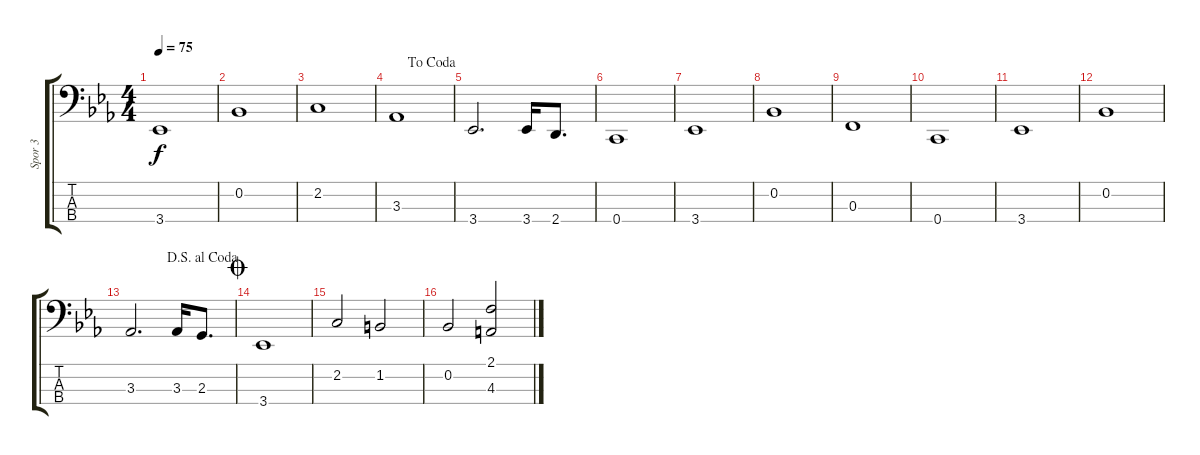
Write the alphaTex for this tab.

\track ("Spor 3" "Spor 3") {instrument acousticbass}
\staff {score tabs}
\tuning (Eb2 Bb1 F1 C1) {hide}
\ts (4 4)
\tempo 75
\clef f4
\ks eb
3.4.1{dy f} |
0.2.1 |
2.2.1 |
\jump dacoda
3.3.1 |
3.4.2{d} 3.4.16 2.4.8{d} |
0.4.1 |
3.4.1 |
0.2.1 |
0.3.1 |
0.4.1 |
3.4.1 |
0.2.1 |
\jump dalsegnoalcoda
3.3.2{d} 3.3.16 2.3.8{d} |
\jump coda
3.4.1 |
2.2.2 1.2.2 |
0.2.2 (2.1 4.3).2
